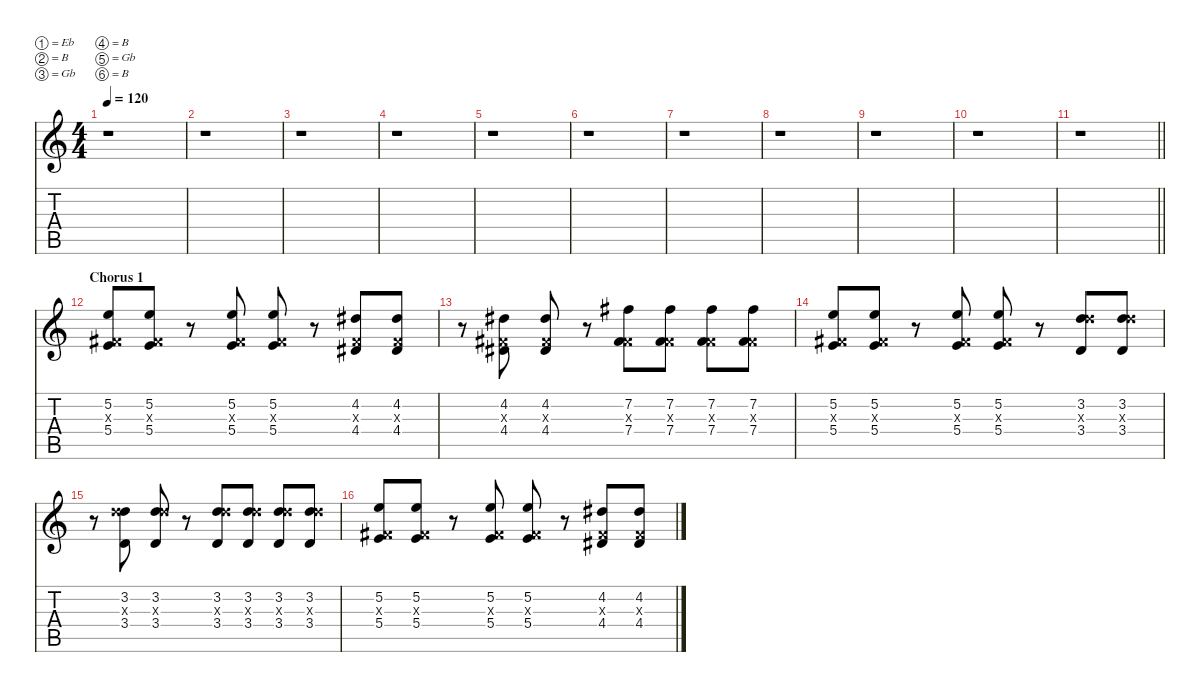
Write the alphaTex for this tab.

\defaultSystemsLayout 4
\hideDynamics
\bracketExtendMode nobrackets
\singleTrackTrackNamePolicy hidden
\multiTrackTrackNamePolicy hidden
\firstSystemTrackNameMode fullname
\firstSystemTrackNameOrientation horizontal
\otherSystemsTrackNameOrientation horizontal
\track ("Lead Guitar 1" "dist.guit.") {instrument distortionguitar}
\staff {score tabs}
\tuning (Eb4 B3 Gb3 B2 Gb2 B1)
\ts (4 4)
\tempo 120
\clef g2
\ks c
r.1{dy f beam Down} |
r.1{beam Down} |
r.1{beam Down} |
r.1{beam Down} |
r.1{beam Down} |
r.1{beam Down} |
r.1{beam Down} |
r.1{beam Down} |
r.1{beam Down} |
r.1{beam Down} |
\barLineRight lightlight
r.1{beam Down} |
\section ("" "Chorus 1")
(5.2 0.3{x acc #} 5.4).8{beam Up} (5.2 0.3{x acc #} 5.4).8{beam Up} r.8{beam Up} (5.2 0.3{x acc #} 5.4).8{beam Up} (5.2 0.3{x acc #} 5.4).8{beam Up} r.8{beam Up} (4.2{acc #} 0.3{x acc #} 4.4{acc #}).8{beam Up} (4.2{acc #} 0.3{x acc #} 4.4{acc #}).8{beam Up} |
r.8{beam Down} (4.2{acc #} 0.3{x acc #} 4.4{acc #}).8{beam Up} (4.2{acc #} 0.3{x acc #} 4.4{acc #}).8{beam Up} r.8{beam Up} (7.2{acc #} 0.3{x acc #} 7.4{acc #}).8{beam Down} (7.2{acc #} 0.3{x acc #} 7.4{acc #}).8{beam Down} (7.2{acc #} 0.3{x acc #} 7.4{acc #}).8{beam Down} (7.2{acc #} 0.3{x acc #} 7.4{acc #}).8{beam Down} |
(5.2 0.3{x acc #} 5.4).8{beam Up} (5.2 0.3{x acc #} 5.4).8{beam Up} r.8{beam Up} (5.2 0.3{x acc #} 5.4).8{beam Up} (5.2 0.3{x acc #} 5.4).8{beam Up} r.8{beam Up} (3.2 8.3{x} 3.4).8{beam Up} (3.2 8.3{x} 3.4).8{beam Up} |
r.8{beam Down} (3.2 8.3{x} 3.4).8{beam Up} (3.2 8.3{x} 3.4).8{beam Up} r.8{beam Up} (3.2 8.3{x} 3.4).8{beam Up} (3.2 8.3{x} 3.4).8{beam Up} (3.2 8.3{x} 3.4).8{beam Up} (3.2 8.3{x} 3.4).8{beam Up} |
(5.2 0.3{x acc #} 5.4).8{beam Up} (5.2 0.3{x acc #} 5.4).8{beam Up} r.8{beam Up} (5.2 0.3{x acc #} 5.4).8{beam Up} (5.2 0.3{x acc #} 5.4).8{beam Up} r.8{beam Up} (4.2{acc #} 0.3{x acc #} 4.4{acc #}).8{beam Up} (4.2{acc #} 0.3{x acc #} 4.4{acc #}).8{beam Up}
